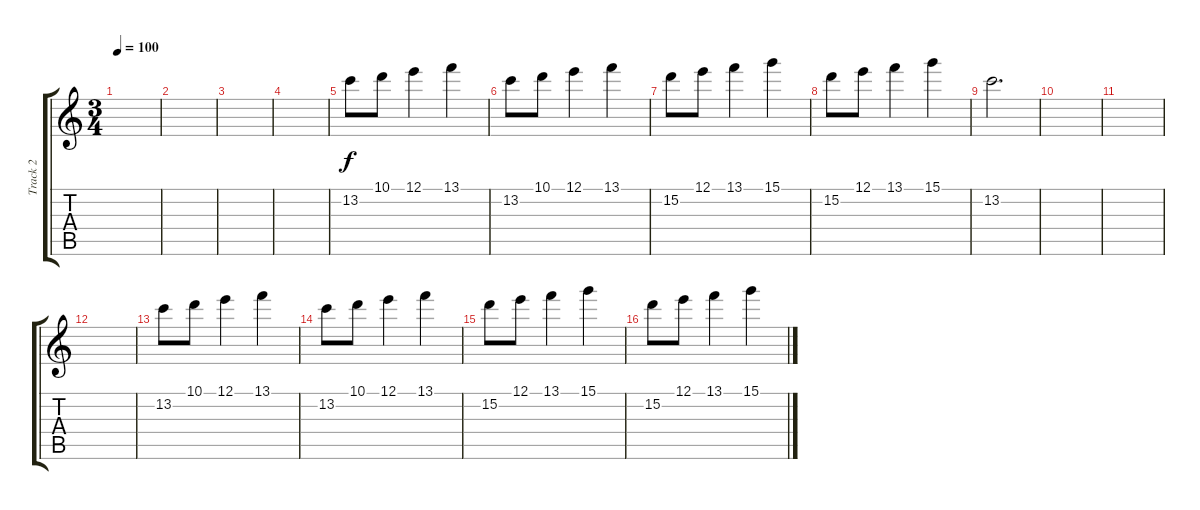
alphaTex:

\track ("Track 2" "Track 2") {instrument electricguitarjazz}
\staff {score tabs}
\tuning (E4 B3 G3 D3 A2 E2) {hide}
\ts (3 4)
\tempo 100
\clef g2
\ks c
|
|
|
|
13.2.8 10.1.8 12.1.4 13.1.4 |
13.2.8 10.1.8 12.1.4 13.1.4 |
15.2.8 12.1.8 13.1.4 15.1.4 |
15.2.8 12.1.8 13.1.4 15.1.4 |
13.2.2{d} |
|
|
|
13.2.8 10.1.8 12.1.4 13.1.4 |
13.2.8 10.1.8 12.1.4 13.1.4 |
15.2.8 12.1.8 13.1.4 15.1.4 |
15.2.8 12.1.8 13.1.4 15.1.4
